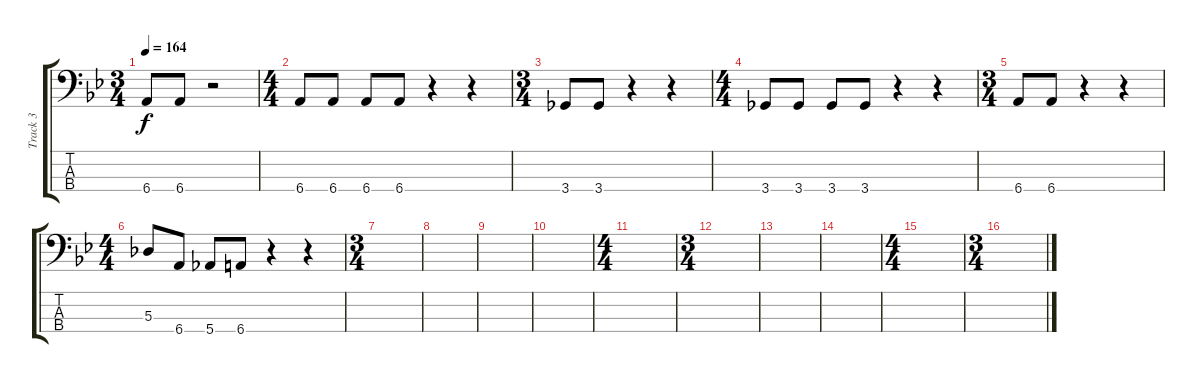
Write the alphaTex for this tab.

\track ("Track 3" "Track 3") {instrument electricbassfinger}
\staff {score tabs}
\tuning (Gb2 Db2 Ab1 Eb1) {hide}
\ts (3 4)
\tempo 164
\clef f4
\ks gminor
6.4.8{dy f} 6.4.8 r.2 |
\ts (4 4)
6.4.8 6.4.8 6.4.8 6.4.8 r.4 r.4 |
\ts (3 4)
3.4.8 3.4.8 r.4 r.4 |
\ts (4 4)
3.4.8 3.4.8 3.4.8 3.4.8 r.4 r.4 |
\ts (3 4)
6.4.8 6.4.8 r.4 r.4 |
\ts (4 4)
5.3.8 6.4.8 5.4.8 6.4.8 r.4 r.4 |
\ts (3 4)
|
|
|
|
\ts (4 4)
|
\ts (3 4)
|
|
|
\ts (4 4)
|
\ts (3 4)
